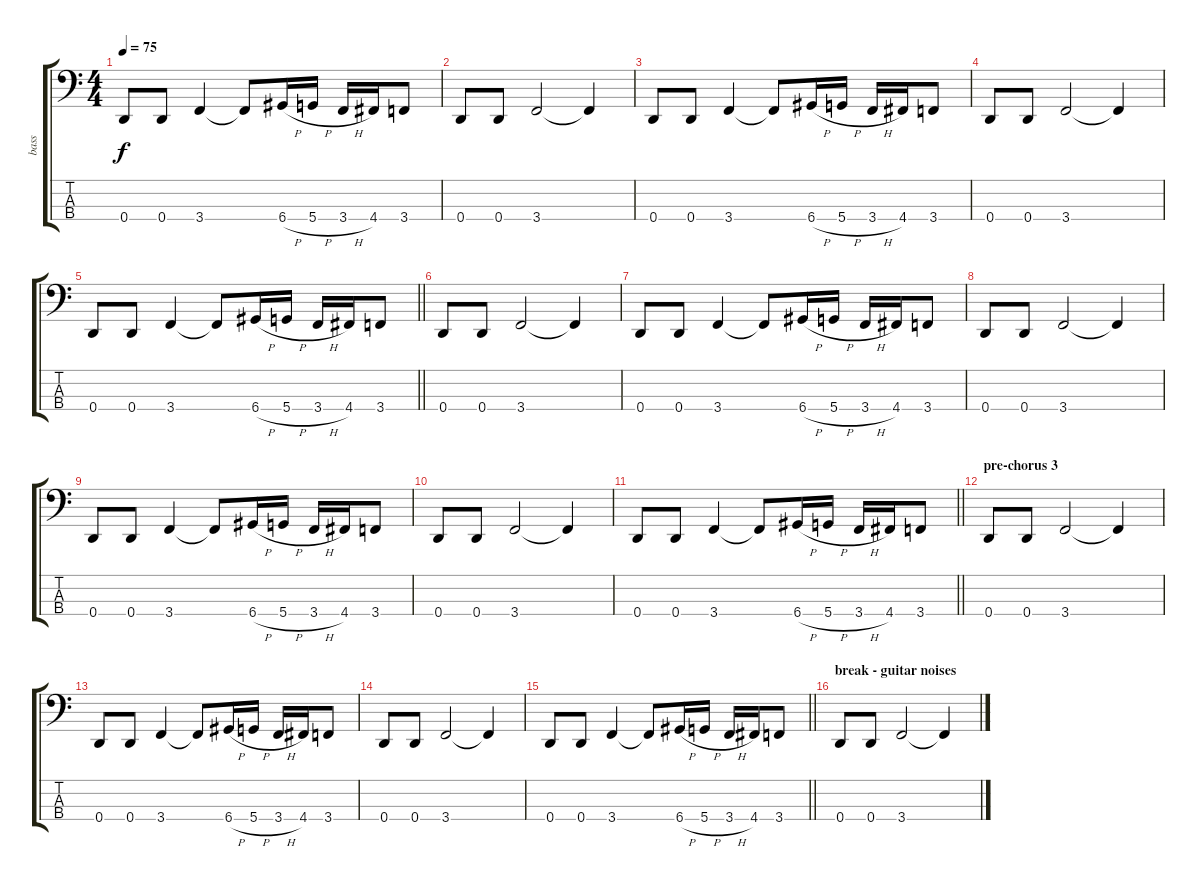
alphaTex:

\track ("bass " "bass ") {instrument electricbassfinger}
\staff {score tabs}
\tuning (G2 D2 A1 D1) {hide}
\ts (4 4)
\tempo 75
\clef f4
\ks c
0.4.8{dy f} 0.4.8 3.4.4 3.4{t}.8 6.4{h}.16 5.4{h}.16 3.4{h}.16 4.4.16 3.4.8 |
0.4.8 0.4.8 3.4.2 3.4{t}.4 |
0.4.8 0.4.8 3.4.4 3.4{t}.8 6.4{h}.16 5.4{h}.16 3.4{h}.16 4.4.16 3.4.8 |
0.4.8 0.4.8 3.4.2 3.4{t}.4 |
\barLineRight lightlight
0.4.8 0.4.8 3.4.4 3.4{t}.8 6.4{h}.16 5.4{h}.16 3.4{h}.16 4.4.16 3.4.8 |
0.4.8 0.4.8 3.4.2 3.4{t}.4 |
0.4.8 0.4.8 3.4.4 3.4{t}.8 6.4{h}.16 5.4{h}.16 3.4{h}.16 4.4.16 3.4.8 |
0.4.8 0.4.8 3.4.2 3.4{t}.4 |
0.4.8 0.4.8 3.4.4 3.4{t}.8 6.4{h}.16 5.4{h}.16 3.4{h}.16 4.4.16 3.4.8 |
0.4.8 0.4.8 3.4.2 3.4{t}.4 |
\barLineRight lightlight
0.4.8 0.4.8 3.4.4 3.4{t}.8 6.4{h}.16 5.4{h}.16 3.4{h}.16 4.4.16 3.4.8 |
\section ("" "pre-chorus 3")
0.4.8 0.4.8 3.4.2 3.4{t}.4 |
0.4.8 0.4.8 3.4.4 3.4{t}.8 6.4{h}.16 5.4{h}.16 3.4{h}.16 4.4.16 3.4.8 |
0.4.8 0.4.8 3.4.2 3.4{t}.4 |
\barLineRight lightlight
0.4.8 0.4.8 3.4.4 3.4{t}.8 6.4{h}.16 5.4{h}.16 3.4{h}.16 4.4.16 3.4.8 |
\section ("" "break - guitar noises ")
0.4.8 0.4.8 3.4.2 3.4{t}.4
